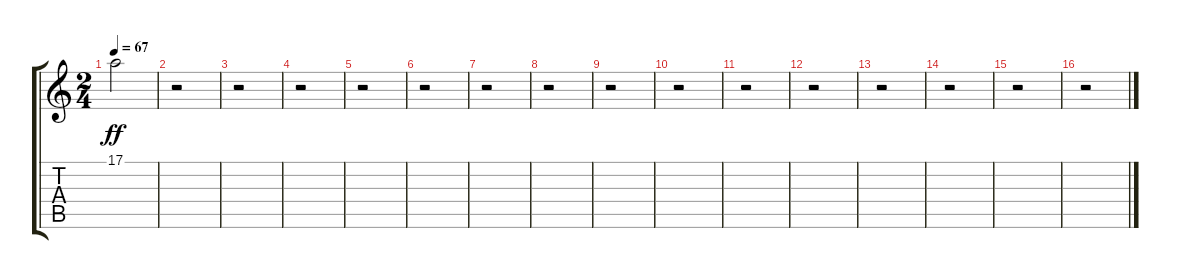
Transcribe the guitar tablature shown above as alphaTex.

\track "" {instrument glockenspiel}
\staff {score tabs}
\tuning (E4 B3 G3 D3 A2 E2) {hide}
\ts (2 4)
\tempo 67
\clef g2
\ks c
17.1.2{dy ff} |
r.2 |
r.2 |
r.2 |
r.2 |
r.2 |
r.2 |
r.2 |
r.2 |
r.2 |
r.2 |
r.2 |
r.2 |
r.2 |
r.2 |
r.2
